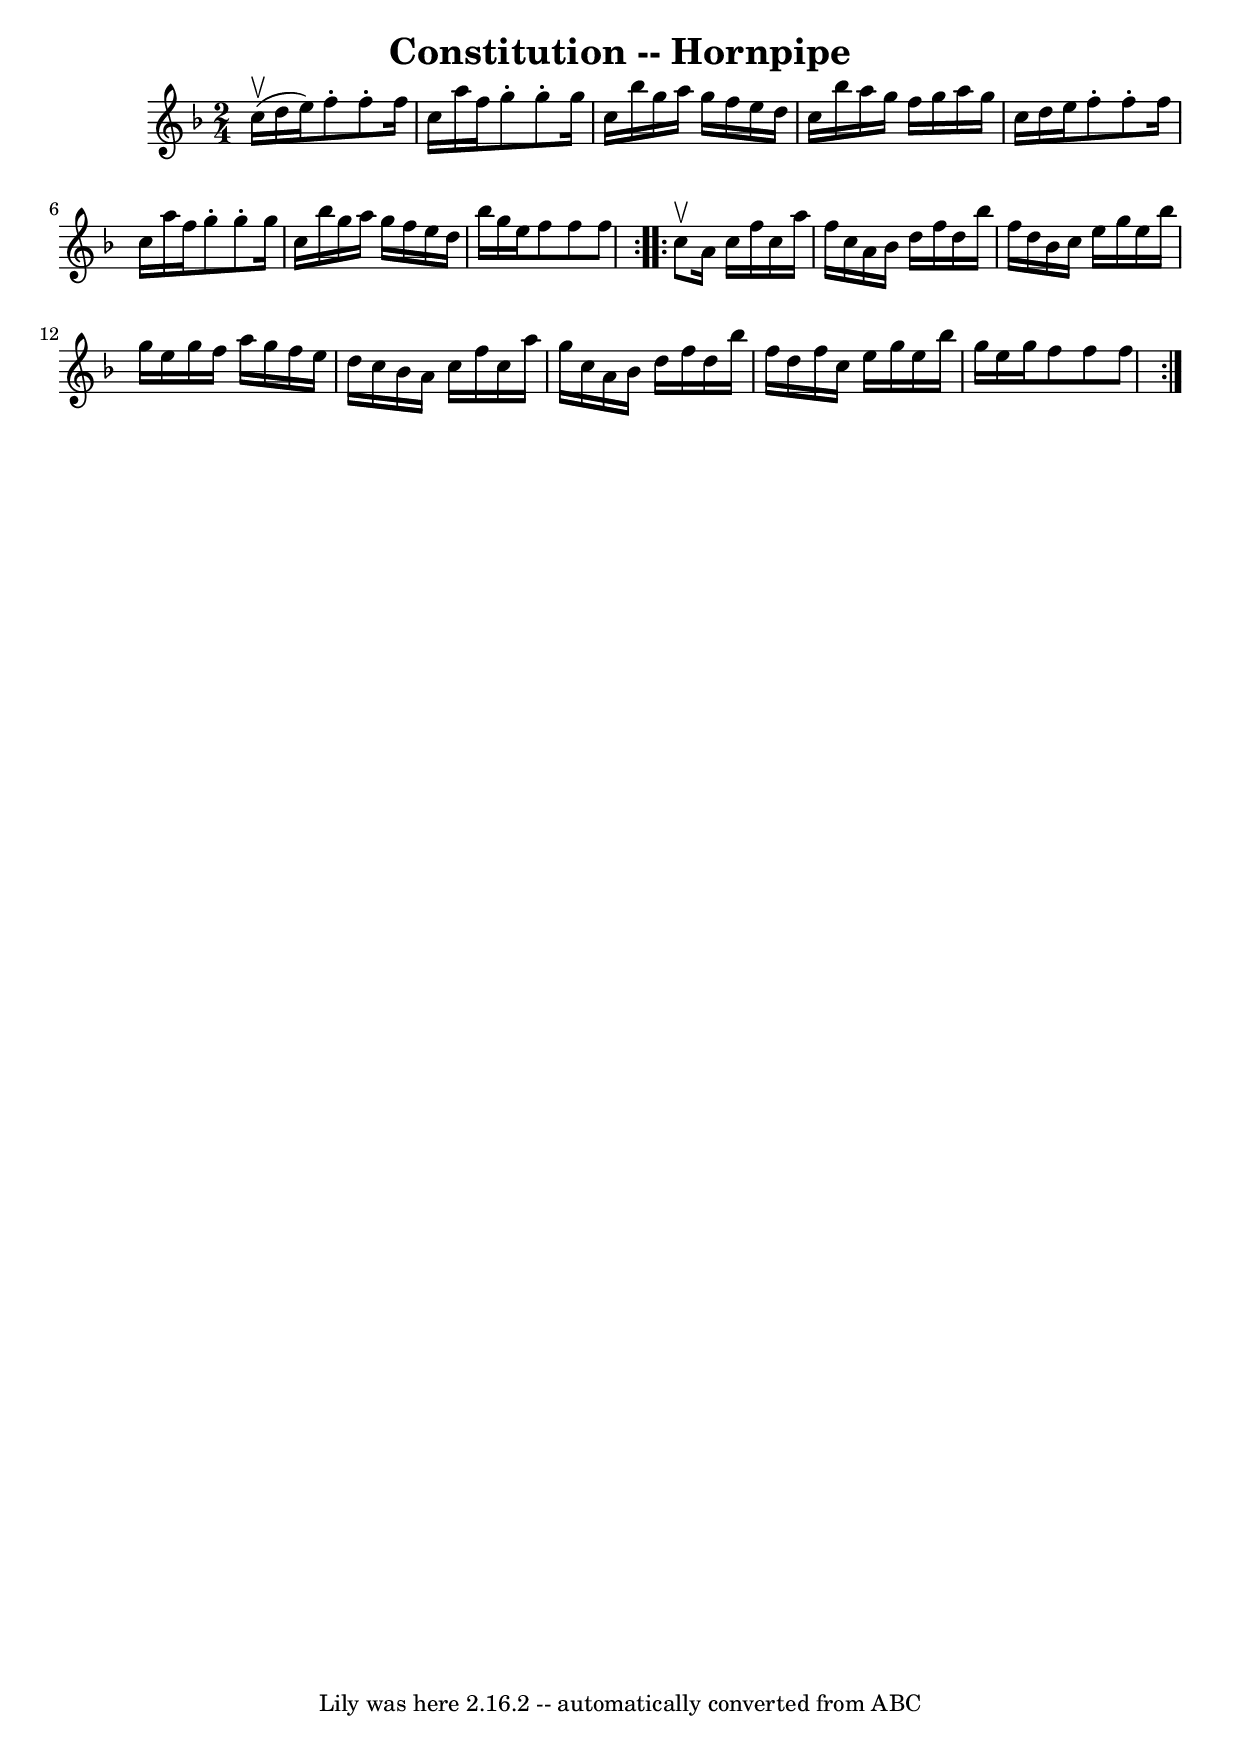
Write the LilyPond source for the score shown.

\version "2.7.40"
\include "Mammoth.ily"
\header {
	%% book = "Cole's 1000 Fiddle Tunes"
	crossRefNumber = "1"
	footnotes = ""
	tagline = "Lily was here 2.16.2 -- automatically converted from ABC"
	title = "Constitution -- Hornpipe"
}
voicedefault =  {
\set Score.defaultBarType = "empty"

\repeat volta 2 {
\time 2/4 \key f \major c''16 (^\upbow d''16 e''16) |
 f''8 
-. f''8 -. f''16 c''16 a''16 f''16  |
 g''8 -. g''8 -.   
g''16 c''16 bes''16 g''16  |
 a''16 g''16 f''16 e''16 
 d''16 c''16 bes''16 a''16  |
 g''16 f''16 g''16    
a''16 g''16 c''16 d''16 e''16  |
 f''8 -. f''8 -.   
f''16 c''16 a''16 f''16  |
 g''8 -. g''8 -. g''16 c''16 
 bes''16 g''16  |
 a''16 g''16 f''16 e''16 d''16    
bes''16 g''16 e''16  |
 f''8 f''8 f''8  }     
\repeat volta 2 { c''8^\upbow |
 a'16 c''16 f''16 c''16    
a''16 f''16 c''16 a'16  |
 bes'16 d''16 f''16 d''16   
 bes''16 f''16 d''16 bes'16  |
 c''16 e''16 g''16    
e''16 bes''16 g''16 e''16 g''16  |
 f''16 a''16 g''16 
 f''16 e''16 d''16 c''16 bes'16  |
 a'16 c''16    
f''16 c''16 a''16 g''16 c''16 a'16  |
 bes'16 d''16   
 f''16 d''16 bes''16 f''16 d''16 f''16  |
 c''16    
e''16 g''16 e''16 bes''16 g''16 e''16 g''16  |
 f''8  
 f''8 f''8  }   
}

\score{
    <<

	\context Staff="default"
	{
	    \voicedefault 
	}

    >>
	\layout {
	}
	\midi {}
}
